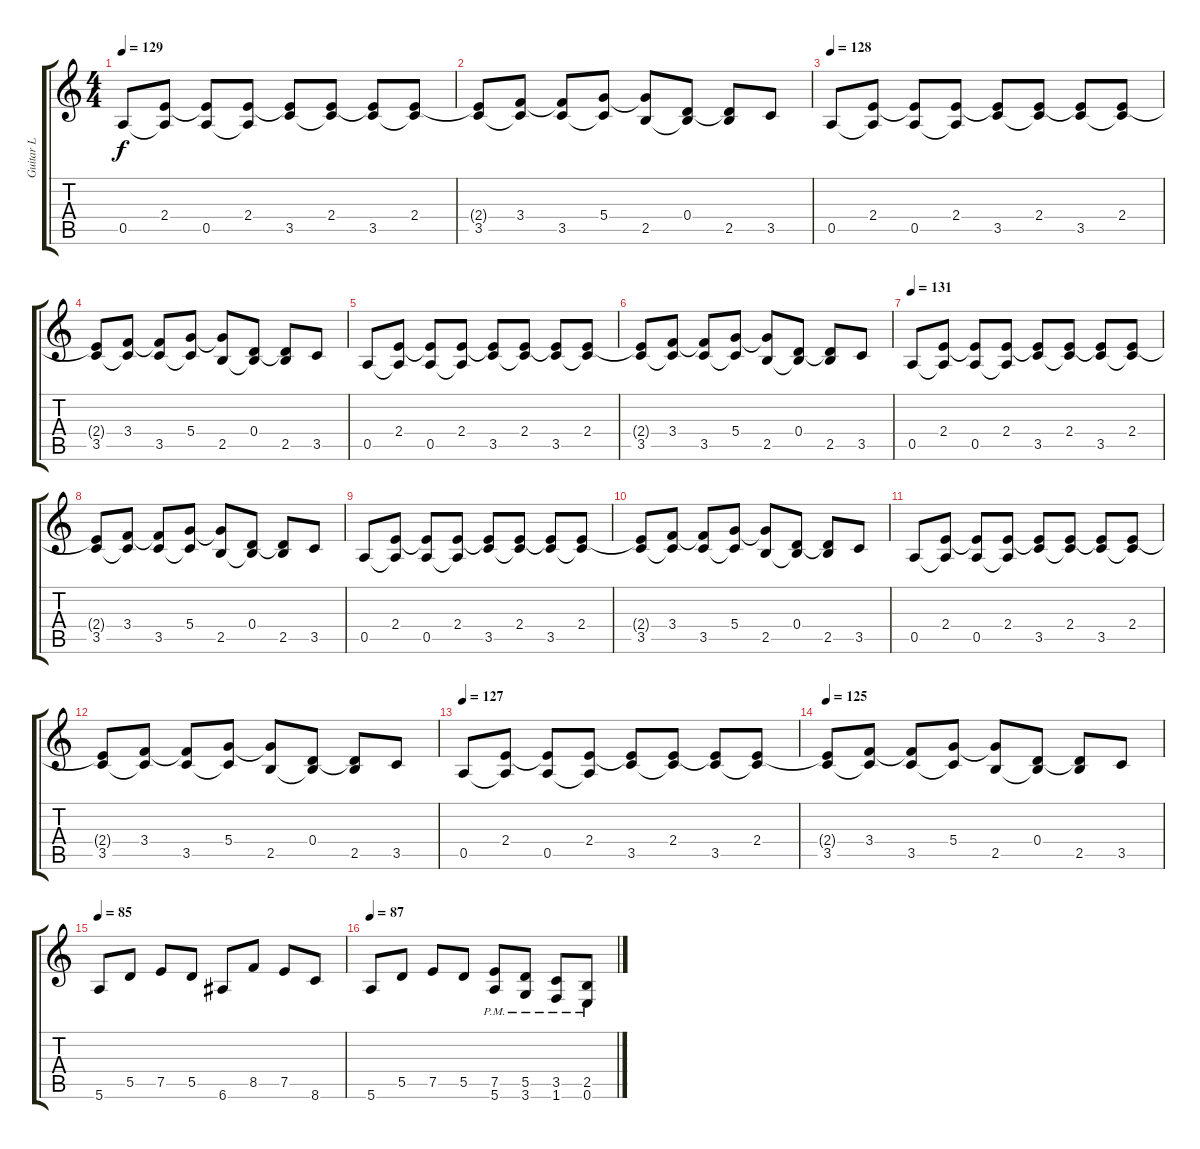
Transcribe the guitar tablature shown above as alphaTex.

\track ("Guitar L" "Guitar L") {instrument distortionguitar}
\staff {score tabs}
\tuning (E4 B3 G3 D3 A2 E2) {hide}
\ts (4 4)
\tempo 129
\clef g2
\ks c
0.5.8{dy f} (2.4 0.5{t}).8 (2.4{t} 0.5).8 (2.4 0.5{t}).8 (2.4{t} 3.5).8 (2.4 3.5{t}).8 (2.4{t} 3.5).8 (2.4 3.5{t}).8 |
(2.4{t} 3.5).8 (3.4 3.5{t}).8 (3.4{t} 3.5).8 (5.4 3.5{t}).8 (5.4{t} 2.5).8 (0.4 2.5{t}).8 (0.4{t} 2.5).8 3.5.8 |
\tempo 128
0.5.8 (2.4 0.5{t}).8 (2.4{t} 0.5).8 (2.4 0.5{t}).8 (2.4{t} 3.5).8 (2.4 3.5{t}).8 (2.4{t} 3.5).8 (2.4 3.5{t}).8 |
(2.4{t} 3.5).8 (3.4 3.5{t}).8 (3.4{t} 3.5).8 (5.4 3.5{t}).8 (5.4{t} 2.5).8 (0.4 2.5{t}).8 (0.4{t} 2.5).8 3.5.8 |
0.5.8 (2.4 0.5{t}).8 (2.4{t} 0.5).8 (2.4 0.5{t}).8 (2.4{t} 3.5).8 (2.4 3.5{t}).8 (2.4{t} 3.5).8 (2.4 3.5{t}).8 |
(2.4{t} 3.5).8 (3.4 3.5{t}).8 (3.4{t} 3.5).8 (5.4 3.5{t}).8 (5.4{t} 2.5).8 (0.4 2.5{t}).8 (0.4{t} 2.5).8 3.5.8 |
\tempo 131
0.5.8 (2.4 0.5{t}).8 (2.4{t} 0.5).8 (2.4 0.5{t}).8 (2.4{t} 3.5).8 (2.4 3.5{t}).8 (2.4{t} 3.5).8 (2.4 3.5{t}).8 |
(2.4{t} 3.5).8 (3.4 3.5{t}).8 (3.4{t} 3.5).8 (5.4 3.5{t}).8 (5.4{t} 2.5).8 (0.4 2.5{t}).8 (0.4{t} 2.5).8 3.5.8 |
0.5.8 (2.4 0.5{t}).8 (2.4{t} 0.5).8 (2.4 0.5{t}).8 (2.4{t} 3.5).8 (2.4 3.5{t}).8 (2.4{t} 3.5).8 (2.4 3.5{t}).8 |
(2.4{t} 3.5).8 (3.4 3.5{t}).8 (3.4{t} 3.5).8 (5.4 3.5{t}).8 (5.4{t} 2.5).8 (0.4 2.5{t}).8 (0.4{t} 2.5).8 3.5.8 |
0.5.8 (2.4 0.5{t}).8 (2.4{t} 0.5).8 (2.4 0.5{t}).8 (2.4{t} 3.5).8 (2.4 3.5{t}).8 (2.4{t} 3.5).8 (2.4 3.5{t}).8 |
(2.4{t} 3.5).8 (3.4 3.5{t}).8 (3.4{t} 3.5).8 (5.4 3.5{t}).8 (5.4{t} 2.5).8 (0.4 2.5{t}).8 (0.4{t} 2.5).8 3.5.8 |
\tempo 127
0.5.8 (2.4 0.5{t}).8 (2.4{t} 0.5).8 (2.4 0.5{t}).8 (2.4{t} 3.5).8 (2.4 3.5{t}).8 (2.4{t} 3.5).8 (2.4 3.5{t}).8 |
\tempo 125
(2.4{t} 3.5).8 (3.4 3.5{t}).8 (3.4{t} 3.5).8 (5.4 3.5{t}).8 (5.4{t} 2.5).8 (0.4 2.5{t}).8 (0.4{t} 2.5).8 3.5.8 |
\tempo 85
5.6.8{instrument distortionguitar} 5.5.8 7.5.8 5.5.8 6.6.8 8.5.8 7.5.8 8.6.8 |
\tempo 87
5.6.8 5.5.8 7.5.8 5.5.8 (7.5{pm} 5.6{pm}).8 (5.5{pm} 3.6{pm}).8 (3.5{pm} 1.6{pm}).8 (2.5{pm} 0.6{pm}).8
